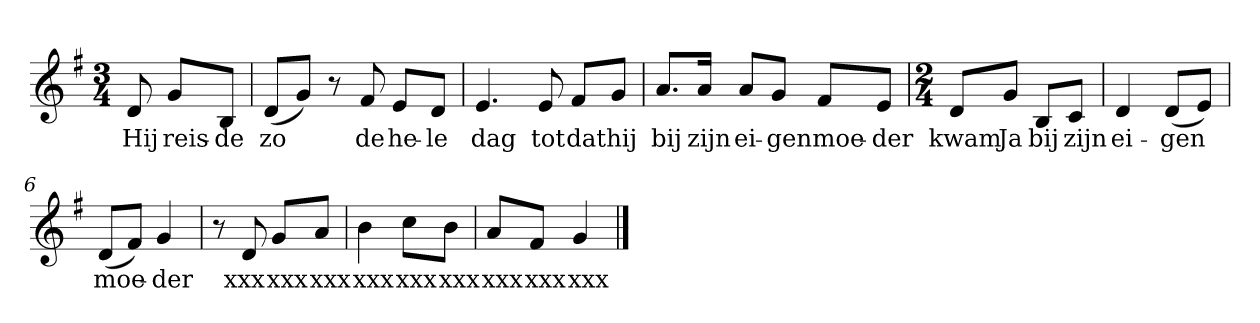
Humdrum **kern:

**kern	**text
*part1	*part1
*staff1	*staff1
*clefG2	*
*k[f#]	*
*G:	*
*M3/4	*
*MM120	*
=	=
8d	Hij
8g/L	reis-
8B/J	-de
=1	=1
(8d/L	zo
8g/J)	.
8r	.
8f#	de
8e/L	he-
8d/J	-le
=2	=2
4.e	dag
8e	tot
8f#/L	dat
8g/J	hij
=3	=3
8.a/L	bij
16a/Jk	zijn
8a/L	ei-
8g/J	-gen
8f#/L	moe-
8e/J	-der
=4	=4
*M2/4	*
8d/L	kwam
8g/J	Ja
8B/L	bij
8c/J	zijn
=5	=5
4d	ei-
(8d/L	-gen
8e/J)	.
=6	=6
(8d/L	moe-
8f#/J)	.
4g	-der
=7	=7
8r	.
8d	xxx
8g/L	xxx
8a/J	xxx
=8	=8
4b	xxx
8cc\L	xxx
8b\J	xxx
=9	=9
8a/L	xxx
8f#/J	xxx
4g	xxx
==	==
*-	*-
